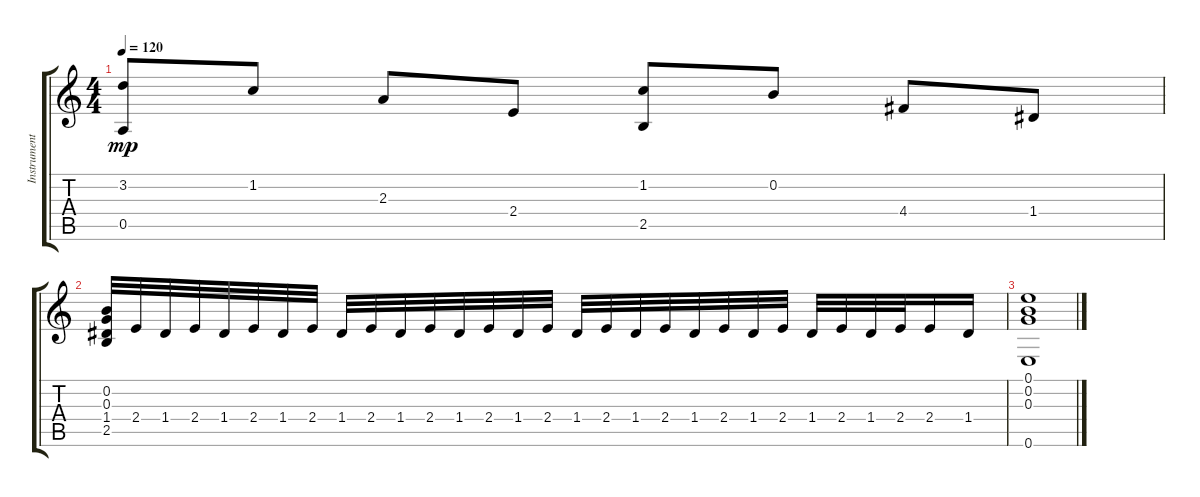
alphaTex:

\track ("Instrument25" "Instrument") {instrument acousticguitarnylon}
\staff {score tabs}
\tuning (E4 B3 G3 D3 A2 E2) {hide}
\ts (4 4)
\tempo 120
\clef g2
\ks c
(3.2 0.5).8{dy mp} 1.2.8 2.3.8 2.4.8 (1.2 2.5).8 0.2.8 4.4.8 1.4.8 |
(0.2 0.3 1.4 2.5).32 2.4.32 1.4.32 2.4.32 1.4.32 2.4.32 1.4.32 2.4.32 1.4.32 2.4.32 1.4.32 2.4.32 1.4.32 2.4.32 1.4.32 2.4.32 1.4.32 2.4.32 1.4.32 2.4.32 1.4.32 2.4.32 1.4.32 2.4.32 1.4.32 2.4.32 1.4.32 2.4.32 2.4.16 1.4.16 |
(0.1 0.2 0.3 0.6).1
